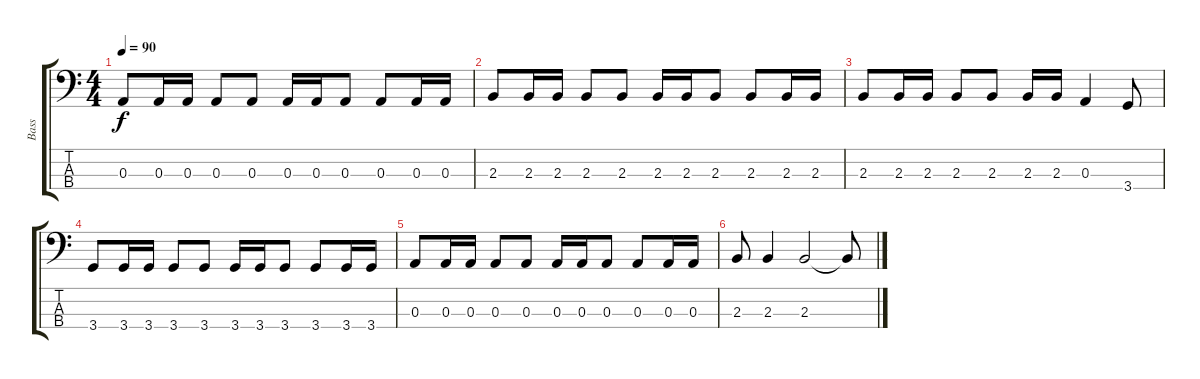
\track ("Bass" "Bass") {instrument electricbassfinger}
\staff {score tabs}
\tuning (G2 D2 A1 E1) {hide}
\ts (4 4)
\tempo 90
\clef f4
\ks c
0.3.8{dy f} 0.3.16 0.3.16 0.3.8 0.3.8 0.3.16 0.3.16 0.3.8 0.3.8 0.3.16 0.3.16 |
2.3.8 2.3.16 2.3.16 2.3.8 2.3.8 2.3.16 2.3.16 2.3.8 2.3.8 2.3.16 2.3.16 |
2.3.8 2.3.16 2.3.16 2.3.8 2.3.8 2.3.16 2.3.16 0.3.4 3.4.8 |
3.4.8 3.4.16 3.4.16 3.4.8 3.4.8 3.4.16 3.4.16 3.4.8 3.4.8 3.4.16 3.4.16 |
0.3.8 0.3.16 0.3.16 0.3.8 0.3.8 0.3.16 0.3.16 0.3.8 0.3.8 0.3.16 0.3.16 |
2.3.8 2.3.4 2.3.2 2.3{t}.8
